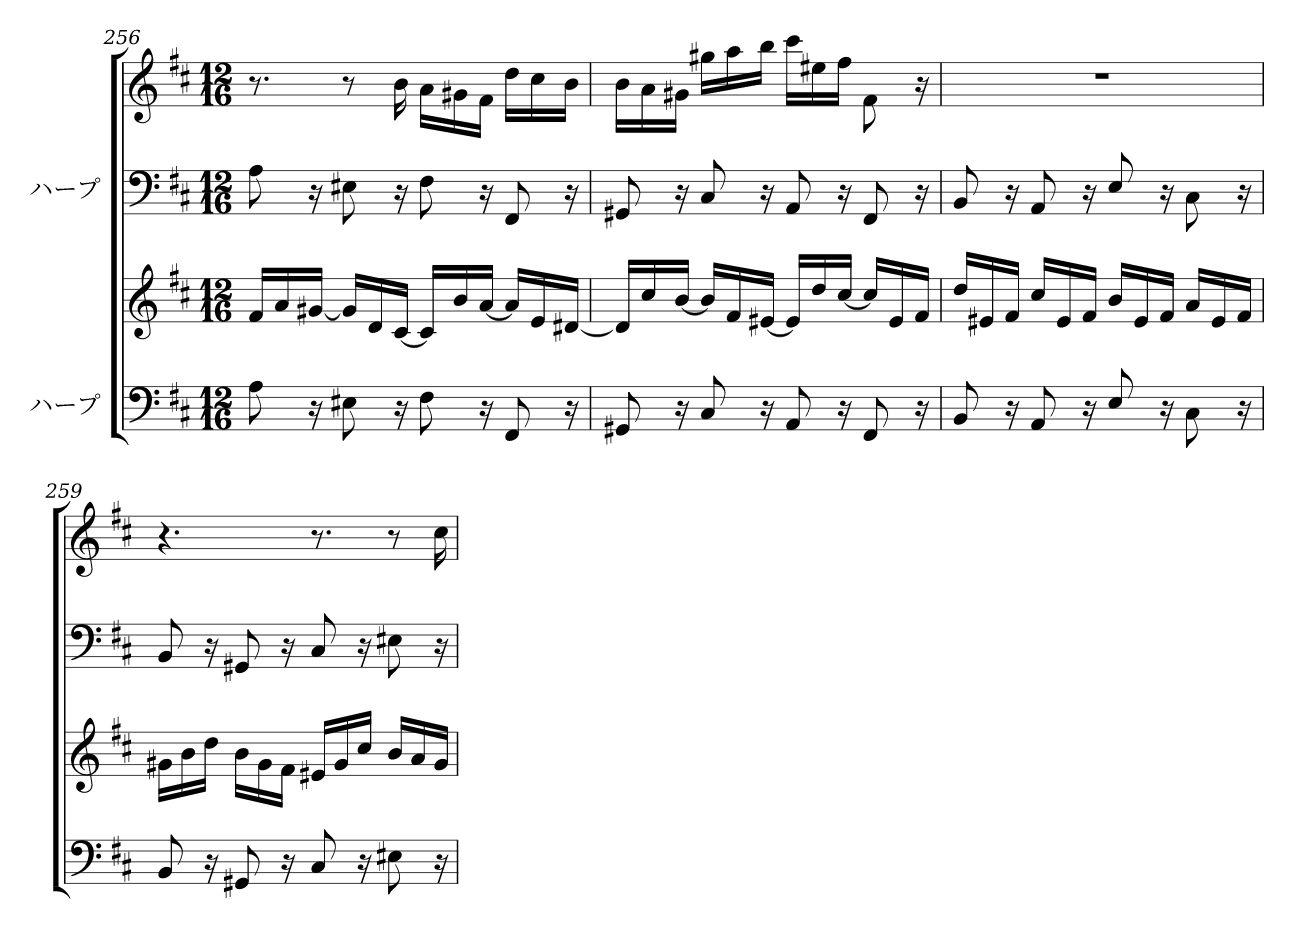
**kern	**kern	**kern	**kern
*part2	*part2	*part1	*part1
*staff4	*staff3	*staff2	*staff1
*I"ハープ	*	*I"ハープ	*
!!LO:PB:g=z
*clefF4	*clefG2	*clefF4	*clefG2
*k[f#c#]	*k[f#c#]	*k[f#c#]	*k[f#c#]
*M12/16	*M12/16	*M12/16	*M12/16
=256	=256	=256	=256
8A\	16f#/LL	8A\	8.r
.	16a/	.	.
16r	[16g#X/JJ	16r	.
8E#X\	16g#/LL]	8E#X\	8r
.	16d/	.	.
16r	[16c#/JJ	16r	16b\
8F#\	16c#/LL]	8F#\	16a\LL
.	16b/	.	16g#X\
16r	[16a/JJ	16r	16f#\JJ
8FF#/	16a/LL]	8FF#/	16dd\LL
.	16e/	.	16cc#\
16r	[16d#X/JJ	16r	16b\JJ
=257	=257	=257	=257
8GG#X/	16d#/LL]	8GG#X/	16b\LL
.	16cc#/	.	16a\
16r	[16b/JJ	16r	16g#X\JJ
8C#/	16b/LL]	8C#/	16gg#X\LL
.	16f#/	.	16aa\
16r	[16e#X/JJ	16r	16bb\JJ
8AA/	16e#/LL]	8AA/	16ccc#\LL
.	16dd/	.	16ee#X\
16r	[16cc#/JJ	16r	16ff#\JJ
8FF#/	16cc#/LL]	8FF#/	8f#\
.	16e#/	.	.
16r	16f#/JJ	16r	16r
=258	=258	=258	=258
8BB/	16dd/LL	8BB/	2.r
.	16e#X/	.	.
16r	16f#/JJ	16r	.
8AA/	16cc#/LL	8AA/	.
.	16e#/	.	.
16r	16f#/JJ	16r	.
8E/	16b/LL	8E/	.
.	16e#/	.	.
16r	16f#/JJ	16r	.
8C#\	16a/LL	8C#\	.
.	16e#/	.	.
16r	16f#/JJ	16r	.
!!LO:LB:g=z
=259	=259	=259	=259
8BB/	16g#X\LL	8BB/	4.r
.	16b\	.	.
16r	16dd\JJ	16r	.
8GG#X/	16b\LL	8GG#X/	.
.	16g#\	.	.
16r	16f#\JJ	16r	.
8C#/	16e#X/LL	8C#/	8.r
.	16g#/	.	.
16r	16cc#/JJ	16r	.
8E#X\	16b/LL	8E#X\	8r
.	16a/	.	.
16r	16g#/JJ	16r	16cc#\
=	=	=	=
*-	*-	*-	*-
